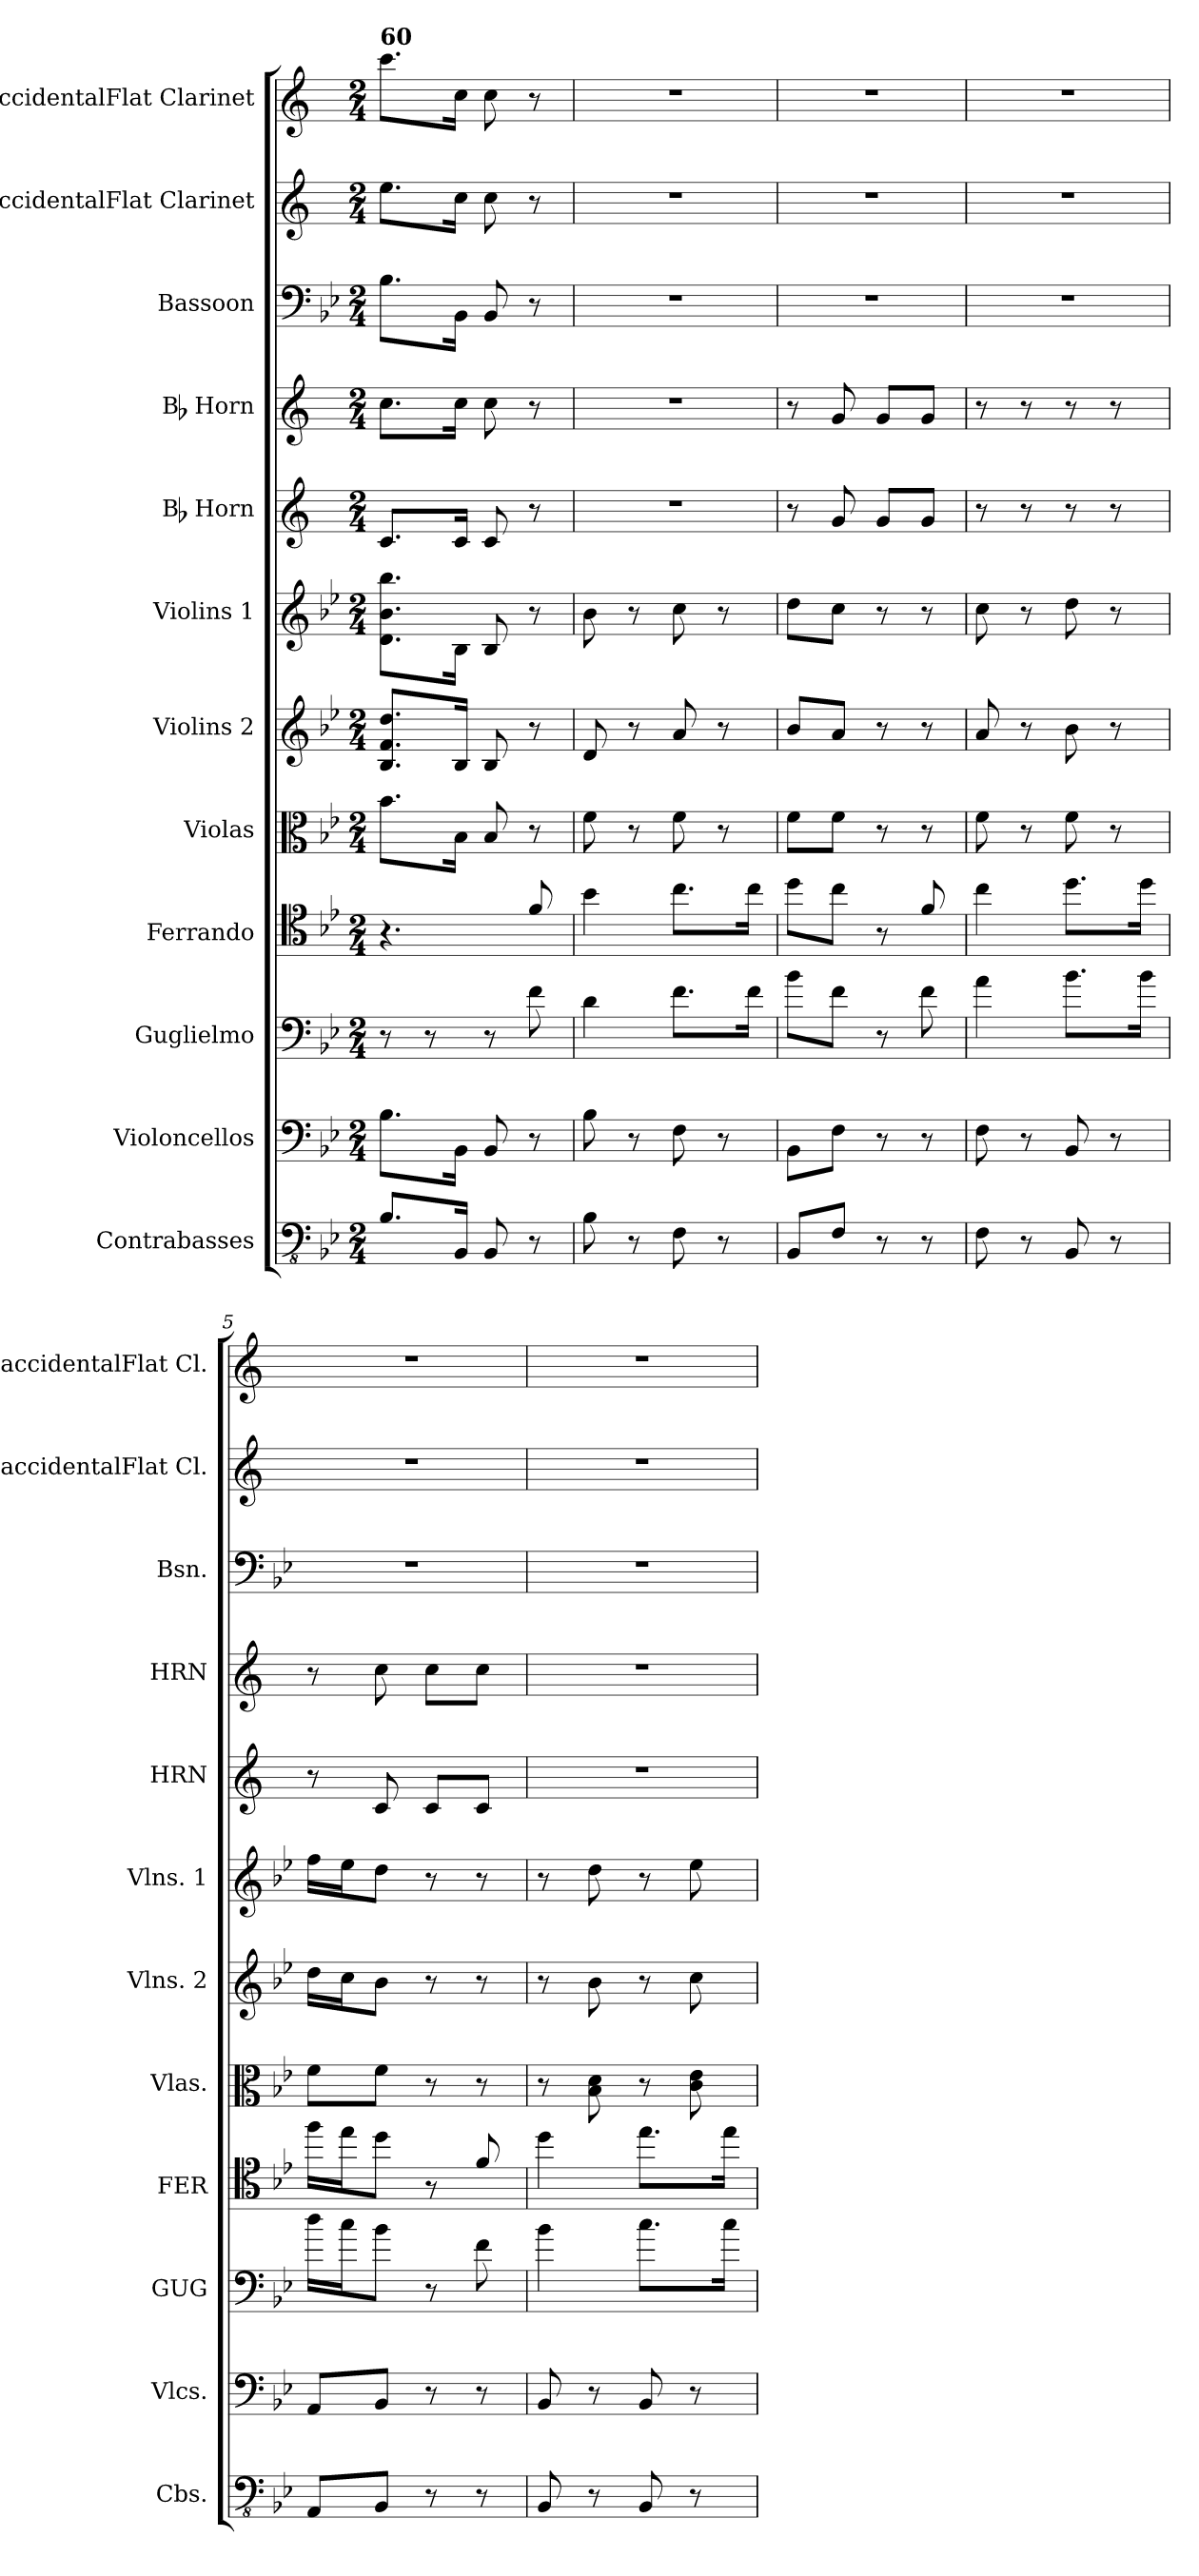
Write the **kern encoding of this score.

**kern	**kern	**kern	**kern	**kern	**kern	**kern	**kern	**kern	**kern	**kern	**kern
*part12	*part11	*part10	*part9	*part8	*part7	*part6	*part5	*part4	*part3	*part2	*part1
*staff12	*staff11	*staff10	*staff9	*staff8	*staff7	*staff6	*staff5	*staff4	*staff3	*staff2	*staff1
*I"Contrabasses	*I"Violoncellos	*I"Guglielmo	*I"Ferrando	*I"Violas	*I"Violins 2	*I"Violins 1	*I"Bb Horn	*I"Bb Horn	*I"Bassoon	*I"BaccidentalFlat Clarinet	*I"BaccidentalFlat Clarinet
*I'Cbs.	*I'Vlcs.	*I'GUG	*I'FER	*I'Vlas.	*I'Vlns. 2	*I'Vlns. 1	*I'HRN	*I'HRN	*I'Bsn.	*I'BaccidentalFlat Cl.	*I'BaccidentalFlat Cl.
*clefFv4	*clefF4	*clefF4	*clefC4	*clefC3	*clefG2	*clefG2	*clefG2	*clefG2	*clefF4	*clefG2	*clefG2
*	*	*ITrd7c12	*ITrd7c12	*	*	*	*ITrd1c2	*ITrd1c2	*	*ITrd1c2	*ITrd1c2
*k[b-e-]	*k[b-e-]	*k[b-e-]	*k[b-e-]	*k[b-e-]	*k[b-e-]	*k[b-e-]	*k[b-e-]	*k[b-e-]	*k[b-e-]	*k[b-e-]	*k[b-e-]
*M2/4	*M2/4	*M2/4	*M2/4	*M2/4	*M2/4	*M2/4	*M2/4	*M2/4	*M2/4	*M2/4	*M2/4
=1	=1	=1	=1	=1	=1	=1	=1	=1	=1	=1	=1
!	!	!	!	!	!	!	!	!	!	!	!LO:TX:a:B:t=60
8.BB-\L	8.B-\L	8r	4.r	8.b-\L	8.B-/ 8.f/ 8.dd/L	8.d\ 8.b-\ 8.bb-\L	8.B-/L	8.b-\L	8.B-\L	8.dd\L	8.bb-\L
.	.	8r	.	.	.	.	.	.	.	.	.
16BBB-/Jk	16BB-\Jk	.	.	16B-\Jk	16B-/Jk	16B-\Jk	16B-/Jk	16b-\Jk	16BB-\Jk	16b-\Jk	16b-\Jk
8BBB-/	8BB-/	8r	.	8B-/	8B-/	8B-/	8B-/	8b-\	8BB-/	8b-\	8b-\
8r	8r	8F\	8F/	8r	8r	8r	8r	8r	8r	8r	8r
=2	=2	=2	=2	=2	=2	=2	=2	=2	=2	=2	=2
8BB-\	8B-\	4D\	4B-\	8f\	8d/	8b-\	2r	2r	2r	2r	2r
8r	8r	.	.	8r	8r	8r	.	.	.	.	.
8FF\	8F\	8.F\L	8.c\L	8f\	8a/	8cc\	.	.	.	.	.
8r	8r	.	.	8r	8r	8r	.	.	.	.	.
.	.	16F\Jk	16c\Jk	.	.	.	.	.	.	.	.
=3	=3	=3	=3	=3	=3	=3	=3	=3	=3	=3	=3
8BBB-/L	8BB-\L	8B-\L	8d\L	8f\L	8b-/L	8dd\L	8r	8r	2r	2r	2r
8FF\J	8F\J	8F\J	8c\J	8f\J	8a/J	8cc\J	8f/	8f/	.	.	.
8r	8r	8r	8r	8r	8r	8r	8f/L	8f/L	.	.	.
8r	8r	8F\	8F/	8r	8r	8r	8f/J	8f/J	.	.	.
=4	=4	=4	=4	=4	=4	=4	=4	=4	=4	=4	=4
8FF\	8F\	4A\	4c\	8f\	8a/	8cc\	8r	8r	2r	2r	2r
8r	8r	.	.	8r	8r	8r	8r	8r	.	.	.
8BBB-/	8BB-/	8.B-\L	8.d\L	8f\	8b-\	8dd\	8r	8r	.	.	.
8r	8r	.	.	8r	8r	8r	8r	8r	.	.	.
.	.	16B-\Jk	16d\Jk	.	.	.	.	.	.	.	.
=5	=5	=5	=5	=5	=5	=5	=5	=5	=5	=5	=5
8AAA/L	8AA/L	16d\LL	16f\LL	8f\L	16dd\LL	16ff\LL	8r	8r	2r	2r	2r
.	.	16c\J	16e-\J	.	16cc\J	16ee-\J	.	.	.	.	.
8BBB-/J	8BB-/J	8B-\J	8d\J	8f\J	8b-\J	8dd\J	8B-/	8b-\	.	.	.
8r	8r	8r	8r	8r	8r	8r	8B-/L	8b-\L	.	.	.
8r	8r	8F\	8F/	8r	8r	8r	8B-/J	8b-\J	.	.	.
=6	=6	=6	=6	=6	=6	=6	=6	=6	=6	=6	=6
8BBB-/	8BB-/	4B-\	4d\	8r	8r	8r	2r	2r	2r	2r	2r
8r	8r	.	.	8B-\ 8d\	8b-\	8dd\	.	.	.	.	.
8BBB-/	8BB-/	8.c\L	8.e-\L	8r	8r	8r	.	.	.	.	.
8r	8r	.	.	8c\ 8e-\	8cc\	8ee-\	.	.	.	.	.
.	.	16c\Jk	16e-\Jk	.	.	.	.	.	.	.	.
=	=	=	=	=	=	=	=	=	=	=	=
*-	*-	*-	*-	*-	*-	*-	*-	*-	*-	*-	*-
